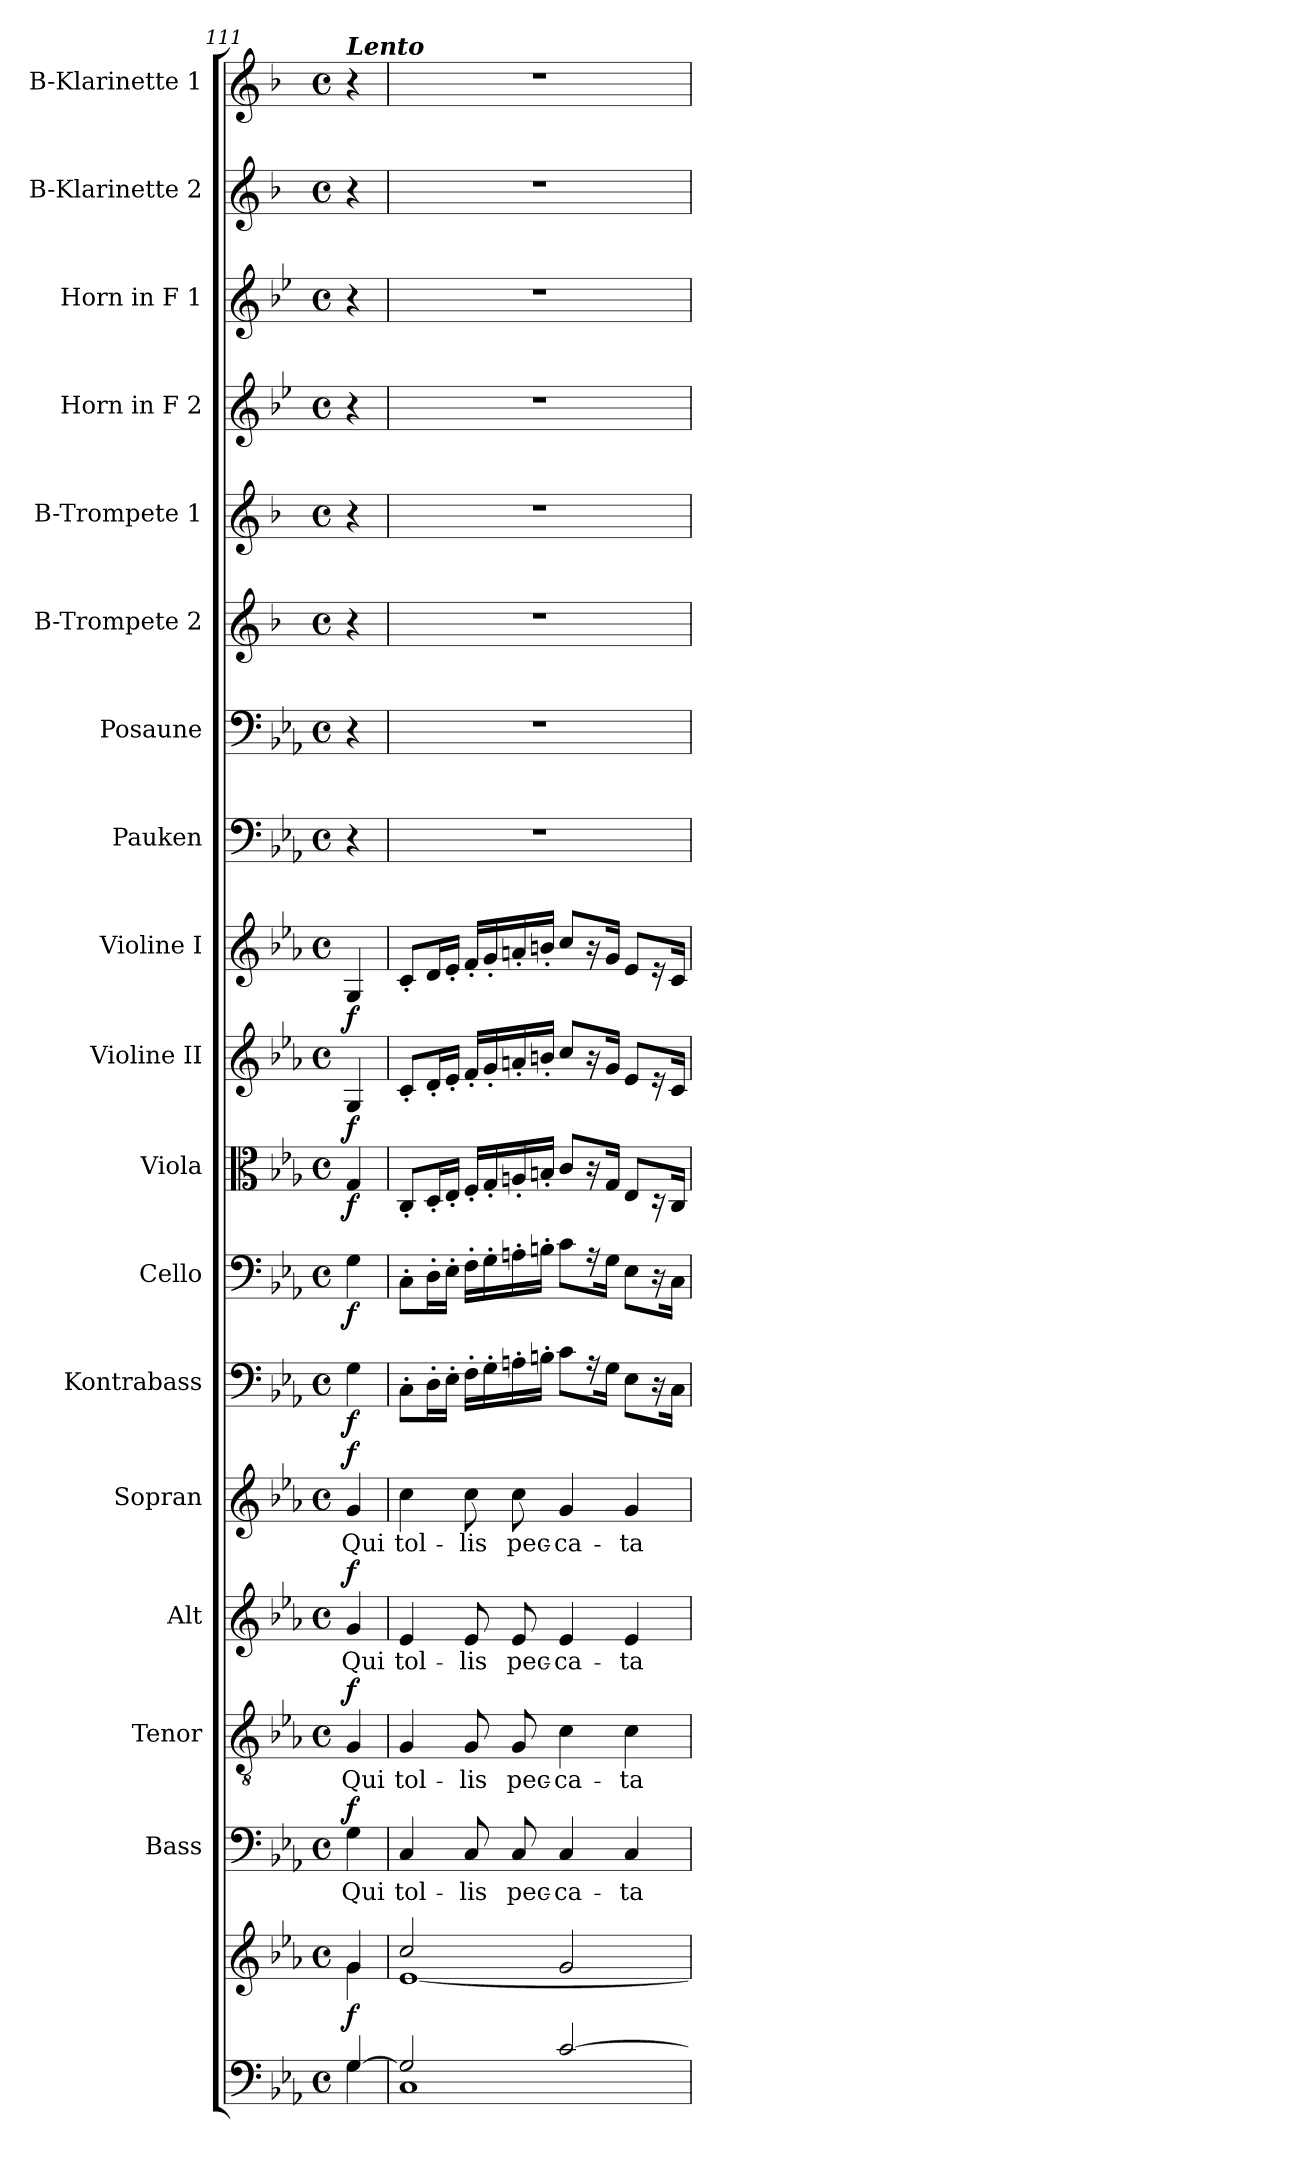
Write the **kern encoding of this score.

**kern	**kern	**dynam	**kern	**text	**dynam	**kern	**text	**dynam	**kern	**text	**dynam	**kern	**text	**dynam	**kern	**dynam	**kern	**dynam	**kern	**dynam	**kern	**dynam	**kern	**dynam	**kern	**kern	**kern	**kern	**kern	**kern	**kern	**kern
*part18	*part18	*part18	*part17	*part17	*part17	*part16	*part16	*part16	*part15	*part15	*part15	*part14	*part14	*part14	*part13	*part13	*part12	*part12	*part11	*part11	*part10	*part10	*part9	*part9	*part8	*part7	*part6	*part5	*part4	*part3	*part2	*part1
*staff19	*staff18	*staff18/19	*staff17	*staff17	*staff17	*staff16	*staff16	*staff16	*staff15	*staff15	*staff15	*staff14	*staff14	*staff14	*staff13	*staff13	*staff12	*staff12	*staff11	*staff11	*staff10	*staff10	*staff9	*staff9	*staff8	*staff7	*staff6	*staff5	*staff4	*staff3	*staff2	*staff1
*	*	*	*I"Bass	*	*	*I"Tenor	*	*	*I"Alt	*	*	*I"Sopran	*	*	*I"Kontrabass	*	*I"Cello	*	*I"Viola	*	*I"Violine II	*	*I"Violine I	*	*I"Pauken	*I"Posaune	*I"B-Trompete 2	*I"B-Trompete 1	*I"Horn in F 2	*I"Horn in F 1	*I"B-Klarinette 2	*I"B-Klarinette 1
*	*	*	*I'B.	*	*	*I'T.	*	*	*I'A.	*	*	*I'S.	*	*	*I'Kb.	*	*	*	*I'Vla.	*	*I'Vl. II	*	*I'Vl. I	*	*I'Pk.	*I'Pos.	*I'B Trp. 2	*I'B Trp. 1	*	*	*I'B Kl. 2	*I'B Kl. 1
*clefF4	*clefG2	*	*clefF4	*	*	*clefGv2	*	*	*clefG2	*	*	*clefG2	*	*	*clefF4	*	*clefF4	*	*clefC3	*	*clefG2	*	*clefG2	*	*clefF4	*clefF4	*clefG2	*clefG2	*clefG2	*clefG2	*clefG2	*clefG2
*	*	*	*	*	*	*	*	*	*	*	*	*	*	*	*ITrd7c12	*	*	*	*	*	*	*	*	*	*	*	*ITrd1c2	*ITrd1c2	*ITrd4c7	*ITrd4c7	*ITrd1c2	*ITrd1c2
*k[b-e-a-]	*k[b-e-a-]	*	*k[b-e-a-]	*	*	*k[b-e-a-]	*	*	*k[b-e-a-]	*	*	*k[b-e-a-]	*	*	*k[b-e-a-]	*	*k[b-e-a-]	*	*k[b-e-a-]	*	*k[b-e-a-]	*	*k[b-e-a-]	*	*k[b-e-a-]	*k[b-e-a-]	*k[b-e-a-]	*k[b-e-a-]	*k[b-e-a-]	*k[b-e-a-]	*k[b-e-a-]	*k[b-e-a-]
*E-:	*E-:	*	*E-:	*	*	*E-:	*	*	*E-:	*	*	*E-:	*	*	*E-:	*	*E-:	*	*E-:	*	*E-:	*	*E-:	*	*E-:	*E-:	*E-:	*E-:	*E-:	*E-:	*E-:	*E-:
*M4/4	*M4/4	*	*M4/4	*	*	*M4/4	*	*	*M4/4	*	*	*M4/4	*	*	*M4/4	*	*M4/4	*	*M4/4	*	*M4/4	*	*M4/4	*	*M4/4	*M4/4	*M4/4	*M4/4	*M4/4	*M4/4	*M4/4	*M4/4
*met(c)	*met(c)	*	*met(c)	*	*	*met(c)	*	*	*met(c)	*	*	*met(c)	*	*	*met(c)	*	*met(c)	*	*met(c)	*	*met(c)	*	*met(c)	*	*met(c)	*met(c)	*met(c)	*met(c)	*met(c)	*met(c)	*met(c)	*met(c)
=111	=111	=111	=111	=111	=111	=111	=111	=111	=111	=111	=111	=111	=111	=111	=111	=111	=111	=111	=111	=111	=111	=111	=111	=111	=111	=111	=111	=111	=111	=111	=111	=111
*^	*^	*	*	*	*	*	*	*	*	*	*	*	*	*	*	*	*	*	*	*	*	*	*	*	*	*	*	*	*	*	*	*
!	!	!	!	!	!	!	!	!	!	!	!	!	!	!	!	!	!	!	!	!	!	!	!	!	!	!	!	!	!	!	!	!	!	!LO:TX:a:Bi:t=Lento
!	!	!	!	!LO:DY:b	!	!LO:LY:b	!LO:DY:a	!	!LO:LY:b	!LO:DY:a	!	!LO:LY:b	!LO:DY:a	!	!LO:LY:b	!LO:DY:a	!	!LO:DY:b	!	!LO:DY:b	!	!LO:DY:b	!	!LO:DY:b	!	!LO:DY:b	!	!	!	!	!	!	!	!
[>4G/	4G\	4g/	4g\	f	4G\	Qui	f	4G/	Qui	f	4g/	Qui	f	4g/	Qui	f	4GG\	f	4G\	f	4G/	f	4G/	f	4G/	f	4r	4r	4r	4r	4r	4r	4r	4r
=112	=112	=112	=112	=112	=112	=112	=112	=112	=112	=112	=112	=112	=112	=112	=112	=112	=112	=112	=112	=112	=112	=112	=112	=112	=112	=112	=112	=112	=112	=112	=112	=112	=112	=112
!	!	!	!	!	!	!LO:LY:b	!	!	!LO:LY:b	!	!	!LO:LY:b	!	!	!LO:LY:b	!	!	!	!	!	!	!	!	!	!	!	!	!	!	!	!	!	!	!
2G/]	1C	2cc/	[<1e-	.	4C/	tol-	.	4G/	tol-	.	4e-/	tol-	.	4cc\	tol-	.	8CC'>\L	.	8C'>\L	.	8C'</L	.	8c'</L	.	8c'</L	.	1r	1r	1r	1r	1r	1r	1r	1r
.	.	.	.	.	.	.	.	.	.	.	.	.	.	.	.	.	16DD'>\L	.	16D'>\L	.	16D'</L	.	16d'</L	.	16d/L	.	.	.	.	.	.	.	.	.
.	.	.	.	.	.	.	.	.	.	.	.	.	.	.	.	.	16EE-'>\JJ	.	16E-'>\JJ	.	16E-'</JJ	.	16e-'</JJ	.	16e-'</JJ	.	.	.	.	.	.	.	.	.
!	!	!	!	!	!	!LO:LY:b	!	!	!LO:LY:b	!	!	!LO:LY:b	!	!	!LO:LY:b	!	!	!	!	!	!	!	!	!	!	!	!	!	!	!	!	!	!	!
.	.	.	.	.	8C/	-lis	.	8G/	-lis	.	8e-/	-lis	.	8cc\	-lis	.	16FF'>\LL	.	16F'>\LL	.	16F'</LL	.	16f'</LL	.	16f'</LL	.	.	.	.	.	.	.	.	.
.	.	.	.	.	.	.	.	.	.	.	.	.	.	.	.	.	16GG'>\	.	16G'>\	.	16G'</	.	16g'</	.	16g'</	.	.	.	.	.	.	.	.	.
!	!	!	!	!	!	!LO:LY:b	!	!	!LO:LY:b	!	!	!LO:LY:b	!	!	!LO:LY:b	!	!	!	!	!	!	!	!	!	!	!	!	!	!	!	!	!	!	!
.	.	.	.	.	8C/	pec-	.	8G/	pec-	.	8e-/	pec-	.	8cc\	pec-	.	16AAn'>\	.	16An'>\	.	16An'</	.	16an'</	.	16an'</	.	.	.	.	.	.	.	.	.
.	.	.	.	.	.	.	.	.	.	.	.	.	.	.	.	.	16BBn'>\JJ	.	16Bn'>\JJ	.	16Bn'</JJ	.	16bn'</JJ	.	16bn'</JJ	.	.	.	.	.	.	.	.	.
!	!	!	!	!	!	!LO:LY:b	!	!	!LO:LY:b	!	!	!LO:LY:b	!	!	!LO:LY:b	!	!	!	!	!	!	!	!	!	!	!	!	!	!	!	!	!	!	!
[>2c/	.	2g/	.	.	4C/	-ca-	.	4c\	-ca-	.	4e-/	-ca-	.	4g/	-ca-	.	8C\L	.	8c\L	.	8c/L	.	8cc/L	.	8cc/L	.	.	.	.	.	.	.	.	.
.	.	.	.	.	.	.	.	.	.	.	.	.	.	.	.	.	16r	.	16r	.	16r	.	16r	.	16r	.	.	.	.	.	.	.	.	.
.	.	.	.	.	.	.	.	.	.	.	.	.	.	.	.	.	16GG\Jk	.	16G\Jk	.	16G/Jk	.	16g/Jk	.	16g/Jk	.	.	.	.	.	.	.	.	.
!	!	!	!	!	!	!LO:LY:b	!	!	!LO:LY:b	!	!	!LO:LY:b	!	!	!LO:LY:b	!	!	!	!	!	!	!	!	!	!	!	!	!	!	!	!	!	!	!
.	.	.	.	.	4C/	-ta	.	4c\	-ta	.	4e-/	-ta	.	4g/	-ta	.	8EE-\L	.	8E-\L	.	8E-/L	.	8e-/L	.	8e-/L	.	.	.	.	.	.	.	.	.
.	.	.	.	.	.	.	.	.	.	.	.	.	.	.	.	.	16r	.	16r	.	16r	.	16r	.	16r	.	.	.	.	.	.	.	.	.
.	.	.	.	.	.	.	.	.	.	.	.	.	.	.	.	.	16CC\Jk	.	16C\Jk	.	16C/Jk	.	16c/Jk	.	16c/Jk	.	.	.	.	.	.	.	.	.
*v	*v	*	*	*	*	*	*	*	*	*	*	*	*	*	*	*	*	*	*	*	*	*	*	*	*	*	*	*	*	*	*	*	*	*
*	*v	*v	*	*	*	*	*	*	*	*	*	*	*	*	*	*	*	*	*	*	*	*	*	*	*	*	*	*	*	*	*	*	*
=	=	=	=	=	=	=	=	=	=	=	=	=	=	=	=	=	=	=	=	=	=	=	=	=	=	=	=	=	=	=	=	=
*-	*-	*-	*-	*-	*-	*-	*-	*-	*-	*-	*-	*-	*-	*-	*-	*-	*-	*-	*-	*-	*-	*-	*-	*-	*-	*-	*-	*-	*-	*-	*-	*-
